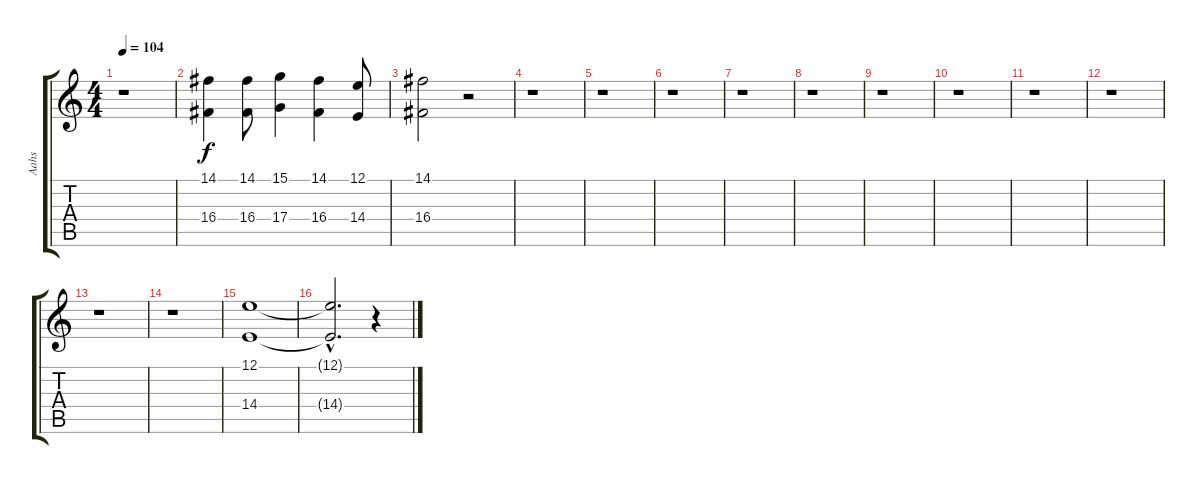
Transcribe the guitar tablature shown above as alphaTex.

\track ("Aahs" "Aahs") {instrument choiraahs}
\staff {score tabs}
\tuning (E4 B3 G3 D3 A2 E2) {hide}
\ts (4 4)
\tempo 104
\clef g2
\ks c
r.1{dy f} |
(14.1 16.4).4 (14.1 16.4).8 (15.1 17.4).4 (14.1 16.4).4 (12.1 14.4).8 |
(14.1 16.4).2 r.2 |
r.1 |
r.1 |
r.1 |
r.1 |
r.1 |
r.1 |
r.1 |
r.1 |
r.1 |
r.1 |
r.1 |
(12.1 14.4).1 |
(12.1{hac t} 14.4{hac t}).2{d} r.4
